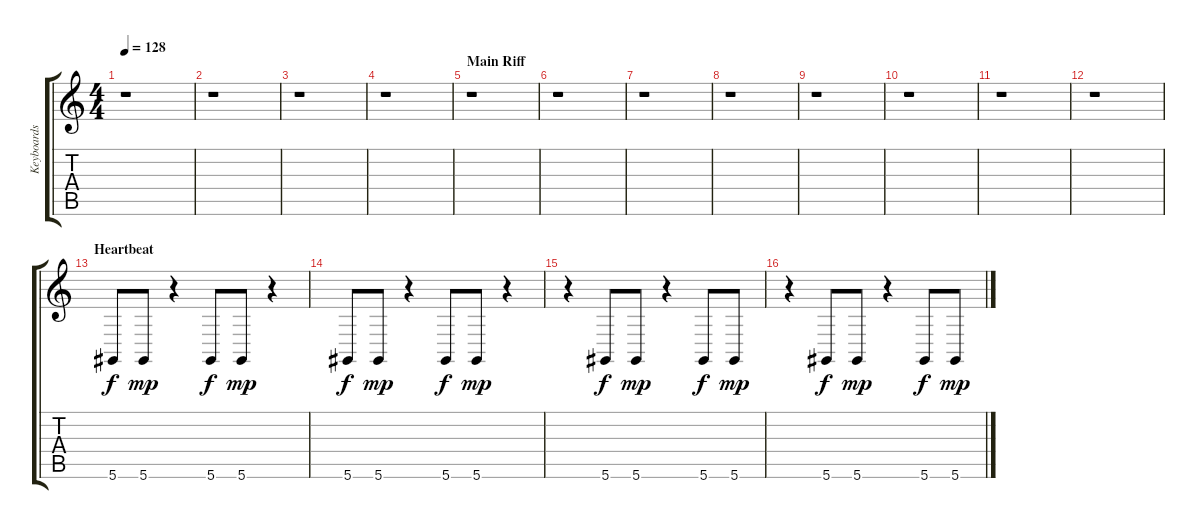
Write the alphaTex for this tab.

\track ("Keyboards (Dizzy)" "Keyboards ") {instrument rockorgan}
\staff {score tabs}
\tuning (Eb4 Bb3 Gb3 Db3 Ab2 Eb2) {hide}
\ts (4 4)
\tempo 128
\clef g2
\ks c
r.1{dy mp} |
r.1 |
r.1 |
r.1 |
\section ("" "Main Riff")
r.1 |
r.1 |
r.1 |
r.1 |
r.1 |
r.1 |
r.1 |
r.1 |
\section ("" "Heartbeat")
5.6.8{dy f} 5.6.8{dy mp} r.4 5.6.8{dy f} 5.6.8{dy mp} r.4 |
5.6.8{dy f} 5.6.8{dy mp} r.4 5.6.8{dy f} 5.6.8{dy mp} r.4 |
r.4 5.6.8{dy f} 5.6.8{dy mp} r.4 5.6.8{dy f} 5.6.8{dy mp} |
r.4 5.6.8{dy f} 5.6.8{dy mp} r.4 5.6.8{dy f} 5.6.8{dy mp}
